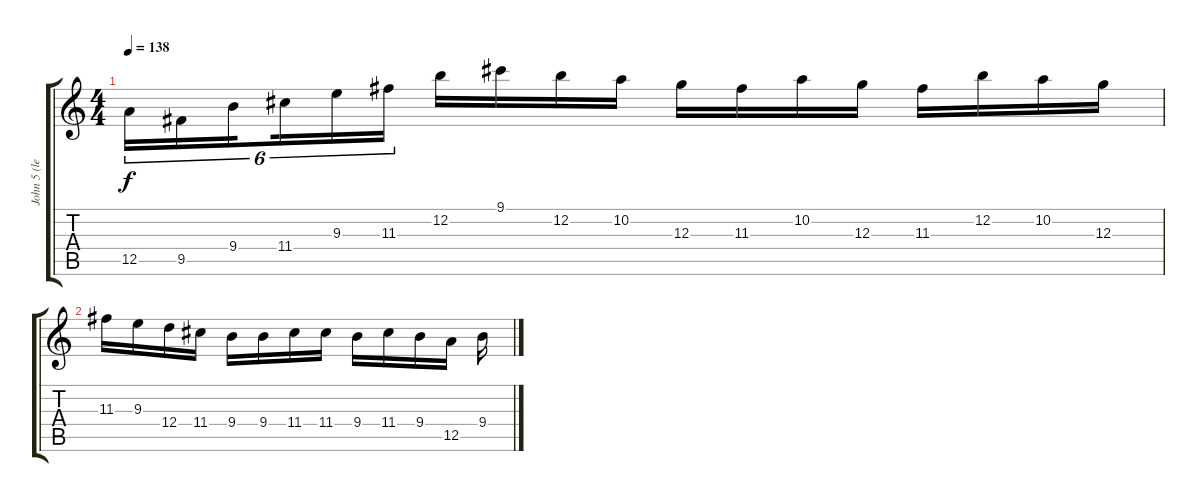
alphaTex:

\track ("John 5 (lead 2)" "John 5 (le") {instrument distortionguitar}
\staff {score tabs}
\tuning (E4 B3 G3 D3 A2 E2) {hide}
\ts (4 4)
\tempo 138
\clef g2
\ks c
12.5.16{tu (6 4) dy f} 9.5.16{tu (6 4)} 9.4.16{tu (6 4) beam splitsecondary} 11.4.16{tu (6 4)} 9.3.16{tu (6 4)} 11.3.16{tu (6 4)} 12.2.16 9.1.16 12.2.16 10.2.16 12.3.16 11.3.16 10.2.16 12.3.16 11.3.16 12.2.16 10.2.16 12.3.16 |
11.3.16 9.3.16 12.4.16 11.4.16 9.4.16 9.4.16 11.4.16 11.4.16 9.4.16 11.4.16 9.4.16 12.5.16 9.4.16
